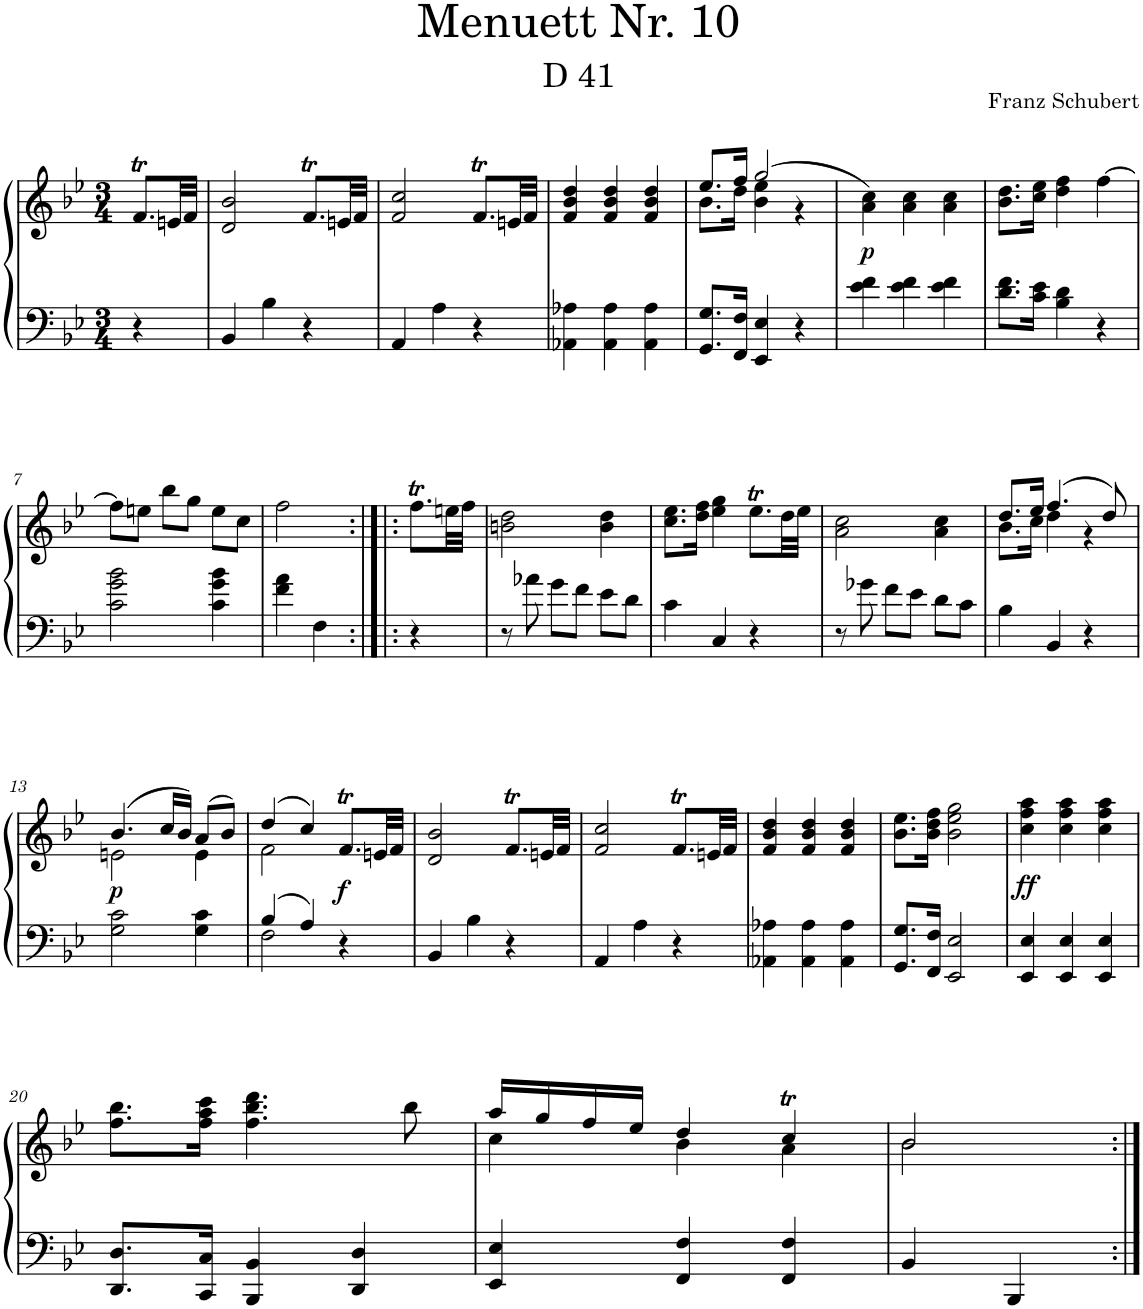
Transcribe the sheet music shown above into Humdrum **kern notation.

**kern	**kern	**dynam
*part1	*part1	*part1
*staff2	*staff1	*staff1/2
*I"Piano	*	*
*I'Pno.	*	*
*clefF4	*clefG2	*
*k[b-e-]	*k[b-e-]	*
*M3/4	*M3/4	*
=	=	=
4r	8.fT/L	.
.	32en/LL	.
.	32f/JJJ	.
=1	=1	=1
4BB-/	2d/ 2b-/	.
4B-\	.	.
4r	8.fT/L	.
.	32en/LL	.
.	32f/JJJ	.
=2	=2	=2
4AA/	2f/ 2cc/	.
4A\	.	.
4r	8.fT/L	.
.	32en/LL	.
.	32f/JJJ	.
=3	=3	=3
4AA-X\ 4A-X\	4f/ 4b-/ 4dd/	.
4AA-\ 4A-\	4f/ 4b-/ 4dd/	.
4AA-\ 4A-\	4f/ 4b-/ 4dd/	.
=4	=4	=4
*	*^	*
8.GG/ 8.G/L	8.ee-/L	8.b-\L	.
16FF/ 16F/Jk	16ff/Jk	16dd\Jk	.
4EE-/ 4E-/	(2gg/	4b-\ 4ee-\	.
4r	.	4r	.
=5	=5	=5	=5
!	!	!	!LO:DY:b
*	*v	*v	*
4e-\ 4f\	4a\ 4cc\)	p
4e-\ 4f\	4a\ 4cc\	.
4e-\ 4f\	4a\ 4cc\	.
=6	=6	=6
8.d\ 8.f\L	8.b-\ 8.dd\L	.
16c\ 16e-\Jk	16cc\ 16ee-\Jk	.
4B-\ 4d\	4dd\ 4ff\	.
4r	[4ff\	.
!!LO:LB:g=z
=7	=7	=7
2c\ 2g\ 2b-\	8ff\L]	.
.	8een\J	.
.	8bb-\L	.
.	8gg\J	.
4c\ 4g\ 4b-\	8ee\L	.
.	8cc\J	.
=8	=8	=8
4f\ 4a\	2ff\	.
4F\	.	.
=8X1:|!|:	=8X1:|!|:	=8X1:|!|:
4r	8.ffT\L	.
.	32een\LL	.
.	32ff\JJJ	.
=9	=9	=9
8r	2bn\ 2dd\	.
8a-X\	.	.
8g\L	.	.
8f\J	.	.
8e-\L	4b\ 4dd\	.
8d\J	.	.
=10	=10	=10
4c\	8.cc\ 8.ee-\L	.
.	16dd\ 16ff\Jk	.
4C/	4ee-\ 4gg\	.
4r	8.ee-T\L	.
.	32dd\LL	.
.	32ee-\JJJ	.
=11	=11	=11
8r	2a\ 2cc\	.
8g-X\	.	.
8f\L	.	.
8e-\J	.	.
8d\L	4a\ 4cc\	.
8c\J	.	.
=12	=12	=12
*	*^	*
4B-\	8.dd/L	8.b-\L	.
.	16ee-/Jk	16cc\Jk	.
4BB-/	(4.ff/	4dd\	.
4r	.	4r	.
.	8dd/)	.	.
!!LO:LB:g=z	!!
=13	=13	=13	=13
!	!	!	!LO:DY:b
2G\ 2c\	(4.b-/	2en\	p
.	16cc/LL	.	.
.	16b-/JJ)	.	.
4G\ 4c\	(8a/L	4e\	.
.	8b-/J)	.	.
=14	=14	=14	=14
*^	*	*	*
4B-/	2F\	(4dd/	2f\	.
4A/	.	4cc/)	.	.
!	!	!	!	!LO:DY:b
4r	4ryy	8.fT/L	4ryy	f
.	.	32en/LL	.	.
.	.	32f/JJJ	.	.
*v	*v	*	*	*
*	*v	*v	*
=15	=15	=15
4BB-/	2d/ 2b-/	.
4B-\	.	.
4r	8.fT/L	.
.	32en/LL	.
.	32f/JJJ	.
=16	=16	=16
4AA/	2f/ 2cc/	.
4A\	.	.
4r	8.fT/L	.
.	32en/LL	.
.	32f/JJJ	.
=17	=17	=17
4AA-X\ 4A-X\	4f/ 4b-/ 4dd/	.
4AA-\ 4A-\	4f/ 4b-/ 4dd/	.
4AA-\ 4A-\	4f/ 4b-/ 4dd/	.
=18	=18	=18
8.GG/ 8.G/L	8.b-\ 8.ee-\L	.
16FF/ 16F/Jk	16b-\ 16dd\ 16ff\Jk	.
2EE-/ 2E-/	2b-\ 2ee-\ 2gg\	.
=19	=19	=19
!	!	!LO:DY:b
4EE-/ 4E-/	4cc\ 4ff\ 4aa\	ff
4EE-/ 4E-/	4cc\ 4ff\ 4aa\	.
4EE-/ 4E-/	4cc\ 4ff\ 4aa\	.
!!LO:LB:g=z
=20	=20	=20
8.DD/ 8.D/L	8.ff\ 8.bb-\L	.
16CC/ 16C/Jk	16ff\ 16aa\ 16ccc\Jk	.
4BBB-/ 4BB-/	4.ff\ 4.bb-\ 4.ddd\	.
4DD/ 4D/	.	.
.	8bb-\	.
=21	=21	=21
*	*^	*
4EE-/ 4E-/	16aa/LL	4cc\	.
.	16gg/	.	.
.	16ff/	.	.
.	16ee-/JJ	.	.
4FF/ 4F/	4dd/	4b-\	.
4FF/ 4F/	4ccT/	4a\	.
=22	=22	=22	=22
4BB-/	2b-/	2b-\	.
4BBB-/	.	.	.
*	*v	*v	*
=:|!	=:|!	=:|!
*-	*-	*-
